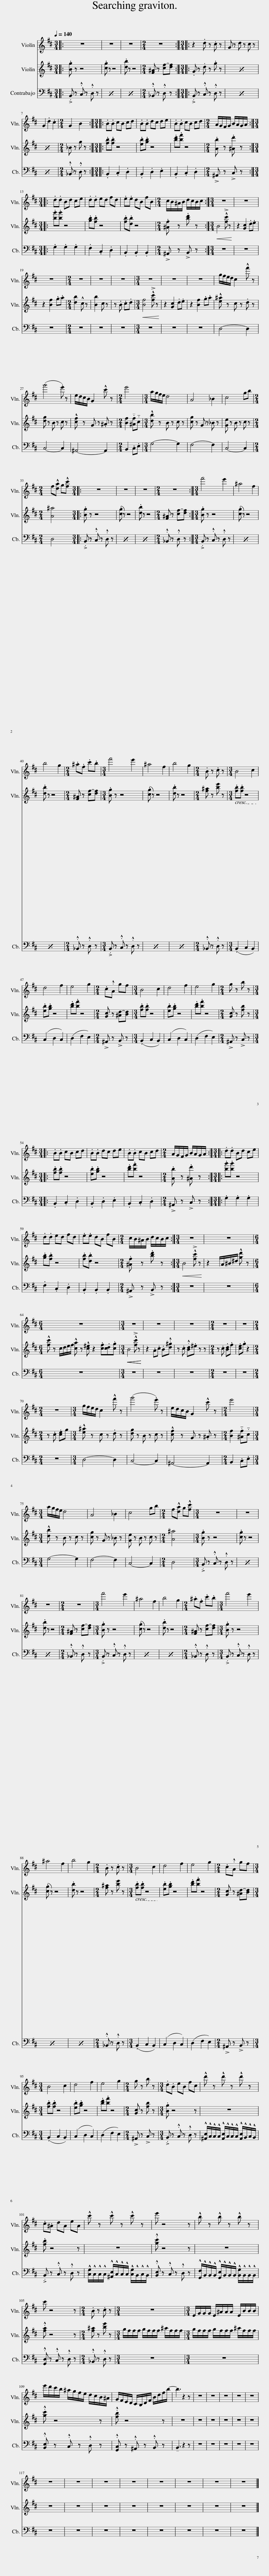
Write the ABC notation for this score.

X:1
%%score 1 2 3
L:1/8
Q:1/4=140
M:3/4
I:linebreak $
K:D
V:1 treble
V:2 treble
V:3 bass transpose=-12
V:1
|: z6 | z6 | z6 |[M:2/4] z4 ::[M:3/4] z2 .d z .c z | %5
 G z d z c z |$ G2 .d2 .c2 |[M:2/4] G2 B2 ::[M:3/4] .B.B cB cd | .B.B dc de | %10
 .B.B cB cd |[M:2/4] A/G/F/G/ B/A/G/A/ ::$[M:3/4] .d.d Bd ce | .d.d ed fd | .e.e dB fB | %15
[M:2/4] c/B/^A/B/ d/c/B/c/ :|[M:3/4] z6 | z6 |$ z6 |[M:2/4] z4 | %20
 z4 | z4 |[M:3/4] z6 | z6 | z6 | %25
 g/f/e/d/ c2 !^!f' z |$ (g'4 .e') z | e/d/c/B/ G2 !^!c' z |[M:2/4] e'4 |[M:3/4] a/g/f/e/ d4 | %30
 A4 _B2 | c4 gb |$[M:2/4] f!^![da] g!^![fc'] |:[M:3/4] z6 | z6 | %35
 z6 |[M:2/4] z4 :|[M:3/4] f'4 e'2 | ^a4 f2 |$ b4 g2 | %40
[M:2/4] .^a.f .c'.b |[M:3/4] f'4 e'2 | ^a4 f2 | b4 g2 |[M:2/4] .B z .c z | %45
[M:3/4] B4 c2 |$ d4 f2 | e4 g2 |[M:2/4] .c.A gf |[M:3/4] B4 c2 | %50
 d4 f2 | e4 g2 |[M:2/4] g z b z |:$[M:3/4] .B.B cB cd | .B.B dc de | %55
 .B.B cB cd |[M:2/4] A/G/F/G/ B/A/G/A/ ::[M:3/4] .d.d Bd ce |$ .d.d ed fd | .e.e dB fB | %60
[M:2/4] c/B/^A/B/ d/c/B/c/ :|[M:3/4] z6 | z6 |$[M:6/4] z12 |[M:3/4] z6 | %65
 z6 | z6 |[M:2/4] z4 | z4 |$[M:2/4] z4 | %70
[M:3/4] g/f/e/d/ c2 !^!f' z | (g'4 .e') z | e/d/c/B/ G2 !^!c' z |[M:2/4] e'4 |$[M:3/4] a/g/f/e/ d4 | %75
 A4 _B2 | c4 gb |[M:2/4] f!^![da] g!^![fc'] |[M:3/4] z6 | z6 |$ %80
 z6 |[M:2/4] z4 |[M:3/4] f'4 e'2 | ^a4 f2 | b4 g2 | %85
[M:2/4] .^a.f .c'.b |[M:3/4] f'4 e'2 |$ ^a4 f2 | b4 g2 |[M:2/4] .B z .c z | %90
[M:3/4] B4 c2 | d4 f2 | e4 g2 |[M:2/4] .c.A gf |$[M:3/4] B4 c2 | %95
 d4 f2 | e4 g2 |[M:2/4] g z b z |[M:3/4] .d.B eB fc | !^!d' z !^!d' z !^!d' z |$ %100
 .c.^A dA eA | !^!c' z !^!c' z !^!c' z | e' z4 z | !^!b z !^!b z !^!b z |$ c' z4 z | %105
[M:2/4] .B z .c z |[M:3/4] z6 |[M:3/4] E/G/G/G/ E/^A/A/A/ E/B/B/B/ |$ e'/d'/c'/b/ ^a/g/f/e/ d/c/B/^A/ | G/F/E/D/ C/B,/D/F/ B/d/f/b/- | %110
 b3 z2 z | z6 | z6 | z6 | z6 | %115
 z6 |$ z6 | z6 | z6 | z6 | %120
 z6 | z6 | z6 | z6 |] %124
V:2
|: .[Bg] z z4 | .[cg] z z4 | .[db] z z4 |[M:2/4] [F^A] z [cf-][df] ::[M:3/4] .G z .d z .g z | %5
 x6 |$ x6 |[M:2/4] _B z g z ::[M:3/4] .[fb].[fb] z4 | .[eb].[gb] z4 | %10
 .[bd'].[bf'] z4 |[M:2/4] .[Ab] z .[^Ad'] z ::$[M:3/4] .[bg'].[bg'] z4 | .[gb].[fb] z4 | .[fb].[db] z4 | %15
[M:2/4] .[^Af] z .[bd'] z :|[M:3/4]!<(! B4 !>!!^![fc'] z!<)! | z2 [Gc]2 .d.e |$ z2 [Bf]2 .g.a |[M:2/4] [db]2 !^!c z | %20
 [Bb]2 c z | z .B .c.d |[M:3/4]!<(! [Bf]4 !>!!^![fc'] z!<)! | z2 [Gc]2 .d.e | z2 [Bf]2 .g.a | %25
 !^![e^a] z c z .d z |$ [dg] z B z c z | !^![cf] z G z .^A z |[M:2/4] [Bf]2 !tenuto!.[^Af]!tenuto!.c |[M:3/4] !^![db] z B z c z | %30
 [cg] z G z _B z | [Ge] z B z c z |$[M:2/4] [A^a]4 |:[M:3/4] .[Bg] z z4 | (.[cg] z) z4 | %35
 .[db] z z4 |[M:2/4] [F^A] z [cf-][df] :|[M:3/4] .[Bg] z z4 | (.[cg] z) z4 |$ .[db] z z4 | %40
[M:2/4] [F^A] z [cf-][df] |[M:3/4] .[Bg] z z4 | (.[cg] z) z4 | .[db] z z4 |[M:2/4] [f^a] z [be'] z | %45
[M:3/4] .[fb].[fb] z4 |$ .[eb].[gb] z4 | .[bd'].[bf'] z4 |[M:2/4] [Gc] z [^Ad-][Bd] |[M:3/4] .[fb].[fb] z4 | %50
 .[eb].[gb] z4 | .[bd'].[bf'] z4 |[M:2/4] [Gc] z [fb] z |:$[M:3/4] .[fb].[fb] z4 | .[eb].[gb] z4 | %55
 .[bd'].[bf'] z4 |[M:2/4] .[Ab] z .[^Ad'] z ::[M:3/4] .[bg'].[bg'] z4 |$ .[gb].[fb] z4 | .[fb].[db] z4 | %60
[M:2/4] .[^Af] z .[bd'] z :|[M:3/4]!<(! B4 !>!!^![fc'] z!<)! |z2x/A/^B/^d/ !^![gd'] z |$[M:6/4] !^![fc'] z c/d/e/f/ !^![ca] z !^![c^e] z2 .[cf].[cd].[cg] |[M:3/4]!<(!!<(! B4 !>!!^![fc'] z!<)!!<)! | %65
 z2 .A.c .B.[d^g] | z .c .[Bd].^e z z |[M:2/4] z .c .[Bd].f | .[ce].g z2 |$[M:2/4] z .c .[ce]g | %70
[M:3/4] !^![e^a] z c z .d z | [dg] z B z c z | !^![cf] z G z .^A z |[M:2/4] [Bf]2 !tenuto!.[^Af]!tenuto!.c |$[M:3/4] !^![db] z B z c z | %75
 [cg] z G z _B z | [Ge] z B z c z |[M:2/4] [A^a]4 |[M:3/4] .[Bg] z z4 | .[cg] z z4 |$ %80
 .[db] z z4 |[M:2/4] [F^A] z [cf-][df] |[M:3/4] .[Bg] z z4 | (.[cg] z) z4 | .[db] z z4 | %85
[M:2/4] [F^A] z [cf-][df] |[M:3/4] .[Bg] z z4 |$ (.[cg] z) z4 | .[db] z z4 |[M:2/4] [f^a] z [be'] z | %90
[M:3/4] .[fb].[fb] z4 | .[eb].[gb] z4 | .[bd'].[bf'] z4 |[M:2/4] [Gc] z [^Ad-][Bd] |$[M:3/4] .[fb].[fb] z4 | %95
 .[eb].[gb] z4 | .[bd'].[bf'] z4 |[M:2/4] [Gc] z [fb] z |[M:3/4] .[Bg] z4 z | z6 |$ %100
 .[fb] z4 z | z6 | .[gc'] z4 z | z6 |$ .[fa] z4 z | %105
[M:2/4] [f^a] z [be'] z |[M:3/4] g/f/f/f/ g/f/f/f/ ^a/f/f/f/ |[M:3/4] g/f/f/f/ g/f/f/f/ ^a/f/f/f/ |$ .[gc'] z4 z | .[fb] z4 z | %110
 z6 | z6 | z6 | z6 | z6 | %115
 z6 |$ z6 | z6 | z6 | z6 | %120
 z6 | z6 | z6 | z6 |] %124
V:3
|: .B,, z .C, z .D, z | x6 | x6 |[M:2/4] ._B,, z .D, z ::[M:3/4] .B,, z .C, z .D, z | %5
 x6 |$ x6 |[M:2/4] ._B,, z .D, z ::[M:3/4] .B,,2 .C,2 .D,2 | .B,,2 .D,2 .E,2 | %10
 .B,,2 .C,2 .D,2 |[M:2/4] !>!^A,, z !>!C, z ::$[M:3/4] .G,2 .G,2 .G,2 | .F,2 .C,2 .D,2 | .B,,2 .B,,2 .B,,2 | %15
[M:2/4] !>!^A,, z !>!B,, z :|[M:3/4] z6 | z6 |$ z6 |[M:2/4] z4 | %20
 z4 | z4 |[M:3/4] z6 | z6 | z6 | %25
 D,4- D,2 |$ C,4- C,2 | ^A,,4- A,,2 |[M:2/4] B,,2 .C,.E, |[M:3/4] G,4- G,2 | %30
 F,4- F,2 | C,4- C,2 |$[M:2/4] D,4 |:[M:3/4] .B,, z .C, z .D, z | x6 | %35
 x6 |[M:2/4] ._B,, z .D, z :|[M:3/4] .B,, z .C, z .D, z | x6 |$ x6 | %40
[M:2/4] ._B,, z .D, z |[M:3/4] .B,, z .C, z .D, z | x6 | x6 |[M:2/4] ._B,, z .D, z | %45
[M:3/4] (.B,,2 C,2 B,,2) |$ (C,2 D,2 C,2) | (D,2 F,2 E,2) |[M:2/4] !>!^A,, z !>!B,, z |[M:3/4] (.B,,2 C,2 B,,2) | %50
 (C,2 D,2 C,2) | (D,2 F,2 E,2) |[M:2/4] !>!^A,, z !>!C, z |:$[M:3/4] .B,,2 .C,2 .D,2 | .B,,2 .D,2 .E,2 | %55
 .B,,2 .C,2 .D,2 |[M:2/4] !>!^A,, z !>!C, z ::[M:3/4] .G,2 .G,2 .G,2 |$ .F,2 .C,2 .D,2 | .B,,2 .B,,2 .B,,2 | %60
[M:2/4] !>!^A,, z !>!B,, z :|[M:3/4] z6 | z6 |$[M:6/4] z12 |[M:3/4] z6 | %65
 z6 | z6 |[M:2/4] z4 | z4 |$[M:2/4] z4 | %70
[M:3/4] D,4- D,2 | C,4- C,2 | ^A,,4- A,,2 |[M:2/4] B,,2 .C,.E, |$[M:3/4] G,4- G,2 | %75
 F,4- F,2 | C,4- C,2 |[M:2/4] D,4 |[M:3/4] .B,, z .C, z .D, z | x6 |$ %80
 x6 |[M:2/4] ._B,, z .D, z |[M:3/4] .B,, z .C, z .D, z | x6 | x6 | %85
[M:2/4] ._B,, z .D, z |[M:3/4] .B,, z .C, z .D, z |$ x6 | x6 |[M:2/4] ._B,, z .D, z | %90
[M:3/4] (.B,,2 C,2 B,,2) | (C,2 D,2 C,2) | (D,2 F,2 E,2) |[M:2/4] !>!^A,, z !>!B,, z |$[M:3/4] (.B,,2 C,2 B,,2) | %95
 (C,2 D,2 C,2) | (D,2 F,2 E,2) |[M:2/4] !>!^A,, z !>!C, z |[M:3/4] .B,, z .C, z .D, z | !^![^A,,E,]/!^!C,/!^!C,/!^!C,/ !^![A,,E,]/!^!C,/!^!C,/!^!C,/ !^![A,,E,]/!^!B,,/!^!C,/!^!B,,/ |$ %100
 .B,, z .C, z .D, z | !^![C,G,]/!^!C,/!^!C,/!^!C,/ !^![^A,,E,]/!^!C,/!^!C,/!^!C,/ !^![C,G,]/!^!B,,/!^!C,/!^!B,,/ | .[B,,E,] z .C, z .D, z | !^![G,,F,]/!^!B,,/!^!B,,/!^!B,,/ !^![G,,E,]/!^!B,,/!^!B,,/!^!B,,/ !^![B,,G,]/!^!B,,/!^!B,,/!^!B,,/ |$ .[G,,D,] z .C, z .D, z | %105
[M:2/4] ._B,, z .D, z |[M:3/4] z6 |[M:3/4] z6 |$ .[B,,E,] z .C, z .D, z | .[G,,C,] z .^A,, z .B,, z | %110
 !tenuto!B,,3 z2 z | z6 | z6 | z6 | z6 | %115
 z6 |$ z6 | z6 | z6 | z6 | %120
 z6 | z6 | z6 | z6 |] %124
